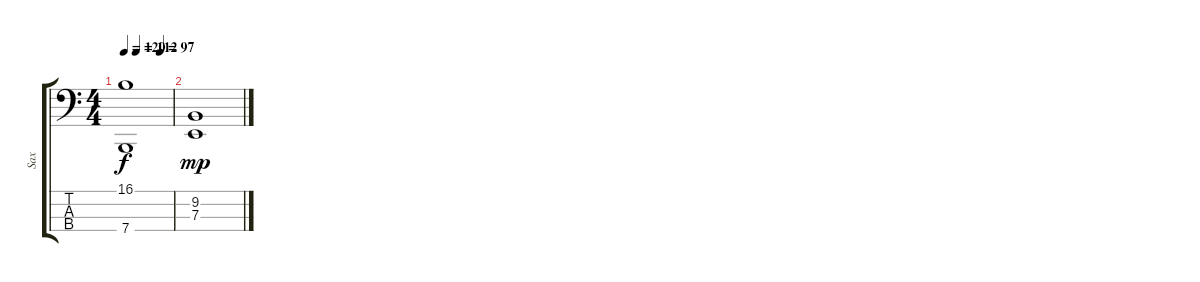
\track ("Sax" "Sax") {instrument baritonesax}
\staff {score tabs}
\tuning (G2 D2 A1 E1) {hide}
\ts (4 4)
\tempo 120
\tempo (112 0.25)
\tempo (97 0.75)
\clef f4
\ks c
(16.1 7.4).1{dy f} |
(9.2 7.3).1{dy mp}
